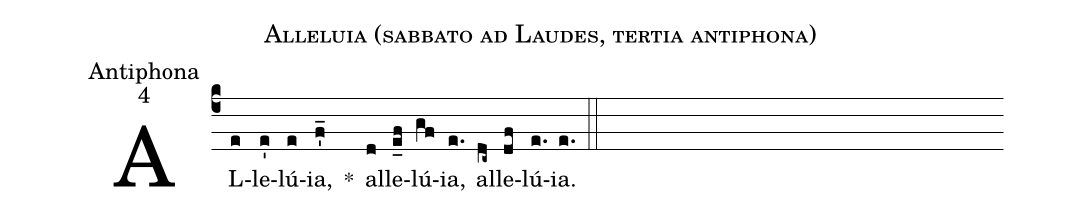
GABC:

name: Alleluia (sabbato ad Laudes, tertia antiphona);
office-part: Antiphona;
mode: 4;
%%
(c4)
AL(e)le(e')lú(e)ia,(f'_) *()
al(d)le(e_f)lú(gf)ia,(e.) al(dc~)le(df)lú(e.)ia.(e.) (::)
